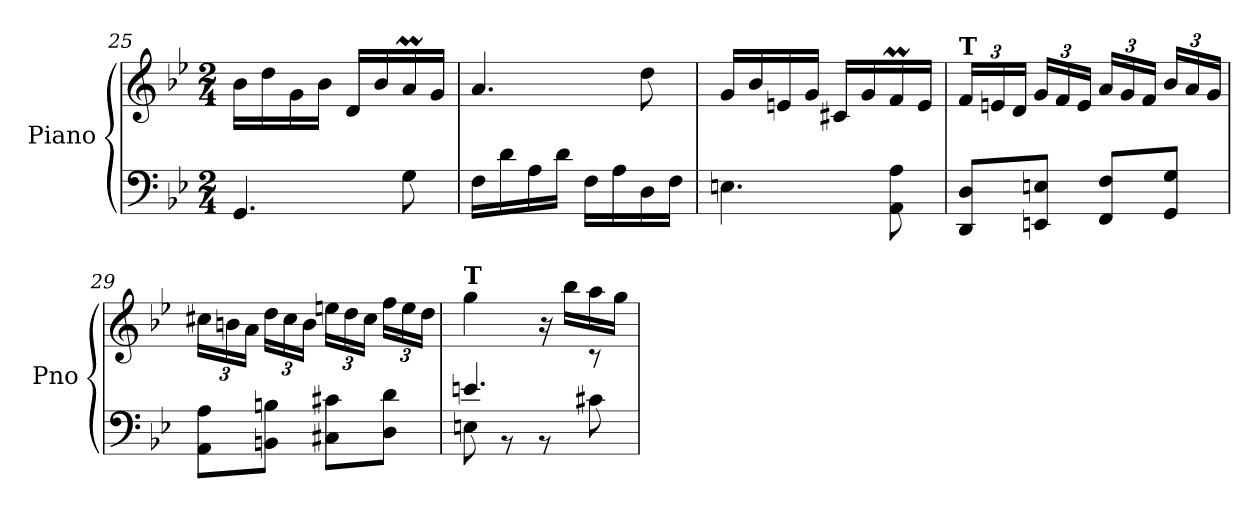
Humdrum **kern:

**kern	**kern
*part1	*part1
*staff2	*staff1
*I"Piano	*
*I'Pno	*
*clefF4	*clefG2
*k[b-e-]	*k[b-e-]
*M2/4	*M2/4
=25	=25
4.GG/	16b-\LL
.	16dd\
.	16g\
.	16b-\JJ
.	16d/LL
.	16b-/
8G\	16am/
.	16g/JJ
=26	=26
16F\LL	4.a/
16d\	.
16A\	.
16d\JJ	.
16F\LL	.
16A\	.
16D\	8dd\
16F\JJ	.
=27	=27
4.En\	16g/LL
.	16b-/
.	16en/
.	16g/JJ
.	16c#X/LL
.	16g/
8AA\ 8A\	16fM/
.	16e/JJ
=28	=28
*	*Xbrackettup
!	!LO:TX:a:B:t=T
8DD/ 8D/L	24f/LL
.	24en/
.	24d/JJ
8EEn/ 8En/J	24g/LL
.	24f/
.	24e/JJ
8FF/ 8F/L	24a/LL
.	24g/
.	24f/JJ
8GG/ 8G/J	24b-/LL
.	24a/
.	24g/JJ
!!LO:LB:g=z
=29	=29
8AA\ 8A\L	24cc#X\LL
.	24bn\
.	24a\JJ
8BBn\ 8Bn\J	24dd\LL
.	24cc#\
.	24b\JJ
8C#X\ 8c#X\L	24een\LL
.	24dd\
.	24cc#\JJ
8D\ 8d\J	24ff\LL
.	24ee\
.	24dd\JJ
=30	=30
*^	*
!	!	!LO:TX:a:B:t=T
4.en/	8En\	4gg\
.	8r	.
.	8r	16r
.	.	16bb-\LL
8c#X\	8rdd	16aa\
.	.	16gg\JJ
*v	*v	*
=	=
*-	*-
